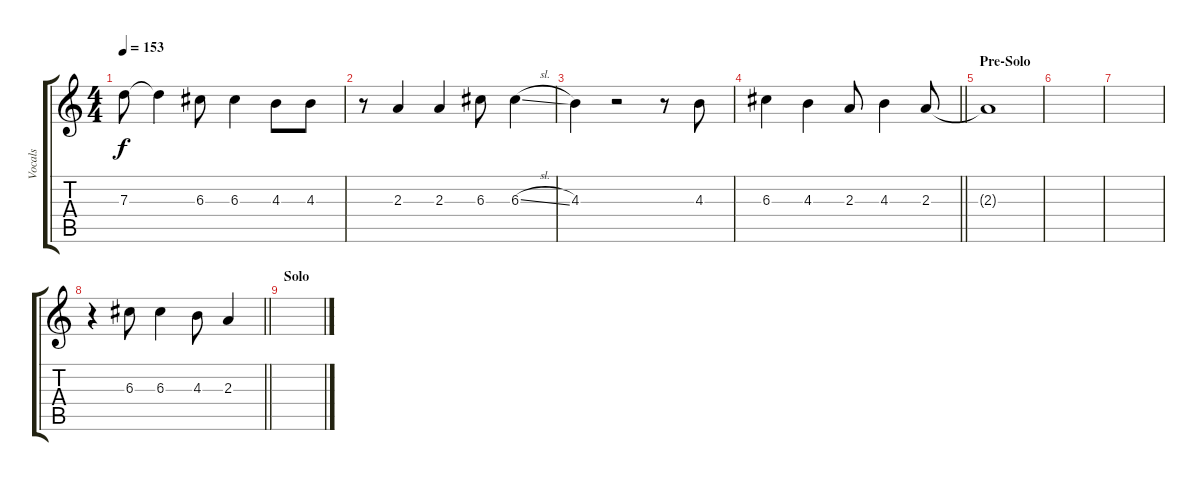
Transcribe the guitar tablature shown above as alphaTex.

\track ("Vocals" "Vocals") {instrument electricguitarjazz}
\staff {score tabs}
\tuning (E4 B3 G3 D3 A2 E2) {hide}
\ts (4 4)
\tempo 153
\clef g2
\ks c
7.3.8{dy f} 7.3{t}.4 6.3.8 6.3.4 4.3.8 4.3.8 |
r.8 2.3.4 2.3.4 6.3.8 6.3{sl}.4 |
4.3.4 r.2 r.8 4.3.8 |
\barLineRight lightlight
6.3.4 4.3.4 2.3.8 4.3.4 2.3.8 |
\section ("" "Pre-Solo")
2.3{t}.1 |
|
|
\barLineRight lightlight
r.4 6.3.8 6.3.4 4.3.8 2.3.4 |
\section ("" "Solo")
